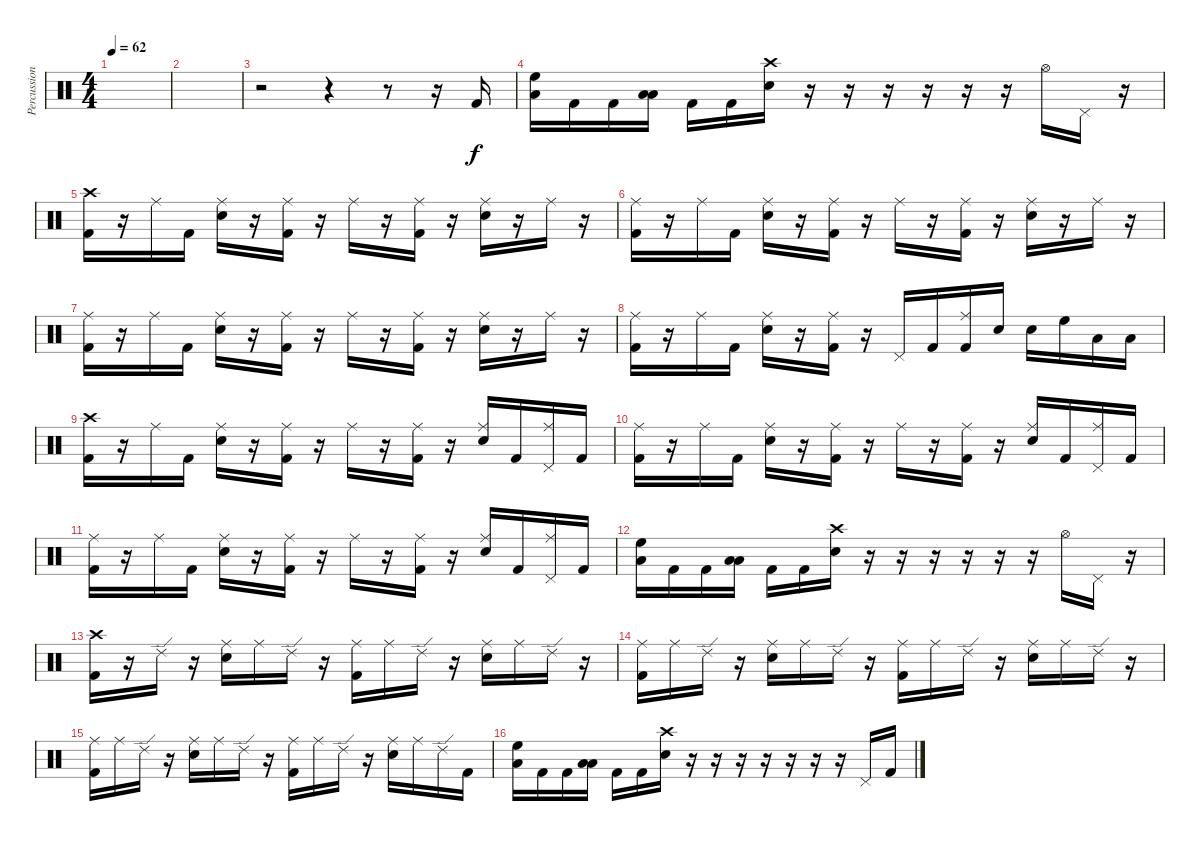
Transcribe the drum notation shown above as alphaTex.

\track ("Percussion" "Percussion") {instrument percussion}
\staff {score}
\articulation defaults
\ts (4 4)
\tempo 62
\clef neutral
\ks c
|
|
r.2 r.4 r.8 r.16 "Kick (hit) 2".16 |
("High Floor Tom (hit)" "Low Tom (hit)").16 "Kick (hit) 2".16 "Kick (hit) 2".16 ("Low Tom (hit)" "Low Floor Tom (hit)").16 "Kick (hit) 2".16 "Kick (hit) 2".16 ("Crash high (hit)" "Snare (hit) 2").16 r.16 r.16 r.16 r.16 r.16 r.16 "Hi-Hat (open)".16 "Pedal Hi-Hat (hit)".16 r.16 |
("Crash high (hit)" "Kick (hit) 2").16 r.16 "Ride (middle)".16 "Kick (hit) 2".16 ("Ride (middle)" "Snare (hit) 2").16 r.16 ("Ride (middle)" "Kick (hit) 2").16 r.16 "Ride (middle)".16 r.16 ("Ride (middle)" "Kick (hit) 2").16 r.16 ("Ride (middle)" "Snare (hit) 2").16 r.16 "Ride (middle)".16 r.16 |
("Ride (middle)" "Kick (hit) 2").16 r.16 "Ride (middle)".16 "Kick (hit) 2".16 ("Ride (middle)" "Snare (hit) 2").16 r.16 ("Ride (middle)" "Kick (hit) 2").16 r.16 "Ride (middle)".16 r.16 ("Ride (middle)" "Kick (hit) 2").16 r.16 ("Ride (middle)" "Snare (hit) 2").16 r.16 "Ride (middle)".16 r.16 |
("Ride (middle)" "Kick (hit) 2").16 r.16 "Ride (middle)".16 "Kick (hit) 2".16 ("Ride (middle)" "Snare (hit) 2").16 r.16 ("Ride (middle)" "Kick (hit) 2").16 r.16 "Ride (middle)".16 r.16 ("Ride (middle)" "Kick (hit) 2").16 r.16 ("Ride (middle)" "Snare (hit) 2").16 r.16 "Ride (middle)".16 r.16 |
("Ride (middle)" "Kick (hit) 2").16 r.16 "Ride (middle)".16 "Kick (hit) 2".16 ("Ride (middle)" "Snare (hit) 2").16 r.16 ("Ride (middle)" "Kick (hit) 2").16 r.16 "Pedal Hi-Hat (hit)".16 "Kick (hit) 2".16 ("Ride (middle)" "Kick (hit) 2").16 "Snare (hit) 2".16 "Snare (hit) 2".16 "High Floor Tom (hit)".16 "Low Tom (hit)".16 "Low Floor Tom (hit)".16 |
("Crash high (hit)" "Kick (hit) 2").16 r.16 "Ride (middle)".16 "Kick (hit) 2".16 ("Ride (middle)" "Snare (hit) 2").16 r.16 ("Ride (middle)" "Kick (hit) 2").16 r.16 "Ride (middle)".16 r.16 ("Ride (middle)" "Kick (hit) 2").16 r.16 ("Ride (middle)" "Snare (hit) 2").16 "Kick (hit) 2".16 ("Pedal Hi-Hat (hit)" "Ride (middle)").16 "Kick (hit) 2".16 |
("Ride (middle)" "Kick (hit) 2").16 r.16 "Ride (middle)".16 "Kick (hit) 2".16 ("Ride (middle)" "Snare (hit) 2").16 r.16 ("Ride (middle)" "Kick (hit) 2").16 r.16 "Ride (middle)".16 r.16 ("Ride (middle)" "Kick (hit) 2").16 r.16 ("Ride (middle)" "Snare (hit) 2").16 "Kick (hit) 2".16 ("Pedal Hi-Hat (hit)" "Ride (middle)").16 "Kick (hit) 2".16 |
("Ride (middle)" "Kick (hit) 2").16 r.16 "Ride (middle)".16 "Kick (hit) 2".16 ("Ride (middle)" "Snare (hit) 2").16 r.16 ("Ride (middle)" "Kick (hit) 2").16 r.16 "Ride (middle)".16 r.16 ("Ride (middle)" "Kick (hit) 2").16 r.16 ("Ride (middle)" "Snare (hit) 2").16 "Kick (hit) 2".16 ("Pedal Hi-Hat (hit)" "Ride (middle)").16 "Kick (hit) 2".16 |
("High Floor Tom (hit)" "Low Tom (hit)").16 "Kick (hit) 2".16 "Kick (hit) 2".16 ("Low Tom (hit)" "Low Floor Tom (hit)").16 "Kick (hit) 2".16 "Kick (hit) 2".16 ("Crash high (hit)" "Snare (hit) 2").16 r.16 r.16 r.16 r.16 r.16 r.16 "Hi-Hat (open)".16 "Pedal Hi-Hat (hit)".16 r.16 |
("Crash high (hit)" "Kick (hit) 2").16 r.16 "Ride (edge) 2".16 r.16 ("Ride (middle)" "Snare (hit) 2").16 "Ride (middle)".16 "Ride (edge) 2".16 r.16 ("Ride (middle)" "Kick (hit) 2").16 "Ride (middle)".16 "Ride (edge) 2".16 r.16 ("Ride (middle)" "Snare (hit) 2").16 "Ride (middle)".16 "Ride (edge) 2".16 r.16 |
("Ride (middle)" "Kick (hit) 2").16 "Ride (middle)".16 "Ride (edge) 2".16 r.16 ("Ride (middle)" "Snare (hit) 2").16 "Ride (middle)".16 "Ride (edge) 2".16 r.16 ("Ride (middle)" "Kick (hit) 2").16 "Ride (middle)".16 "Ride (edge) 2".16 r.16 ("Ride (middle)" "Snare (hit) 2").16 "Ride (middle)".16 "Ride (edge) 2".16 r.16 |
("Ride (middle)" "Kick (hit) 2").16 "Ride (middle)".16 "Ride (edge) 2".16 r.16 ("Ride (middle)" "Snare (hit) 2").16 "Ride (middle)".16 "Ride (edge) 2".16 r.16 ("Ride (middle)" "Kick (hit) 2").16 "Ride (middle)".16 "Ride (edge) 2".16 r.16 ("Ride (middle)" "Snare (hit) 2").16 "Ride (middle)".16 "Ride (edge) 2".16 "Kick (hit) 2".16 |
("High Floor Tom (hit)" "Low Tom (hit)").16 "Kick (hit) 2".16 "Kick (hit) 2".16 ("Low Tom (hit)" "Low Floor Tom (hit)").16 "Kick (hit) 2".16 "Kick (hit) 2".16 ("Crash high (hit)" "Snare (hit) 2").16 r.16 r.16 r.16 r.16 r.16 r.16 r.16 "Pedal Hi-Hat (hit)".16 "Kick (hit) 2".16
